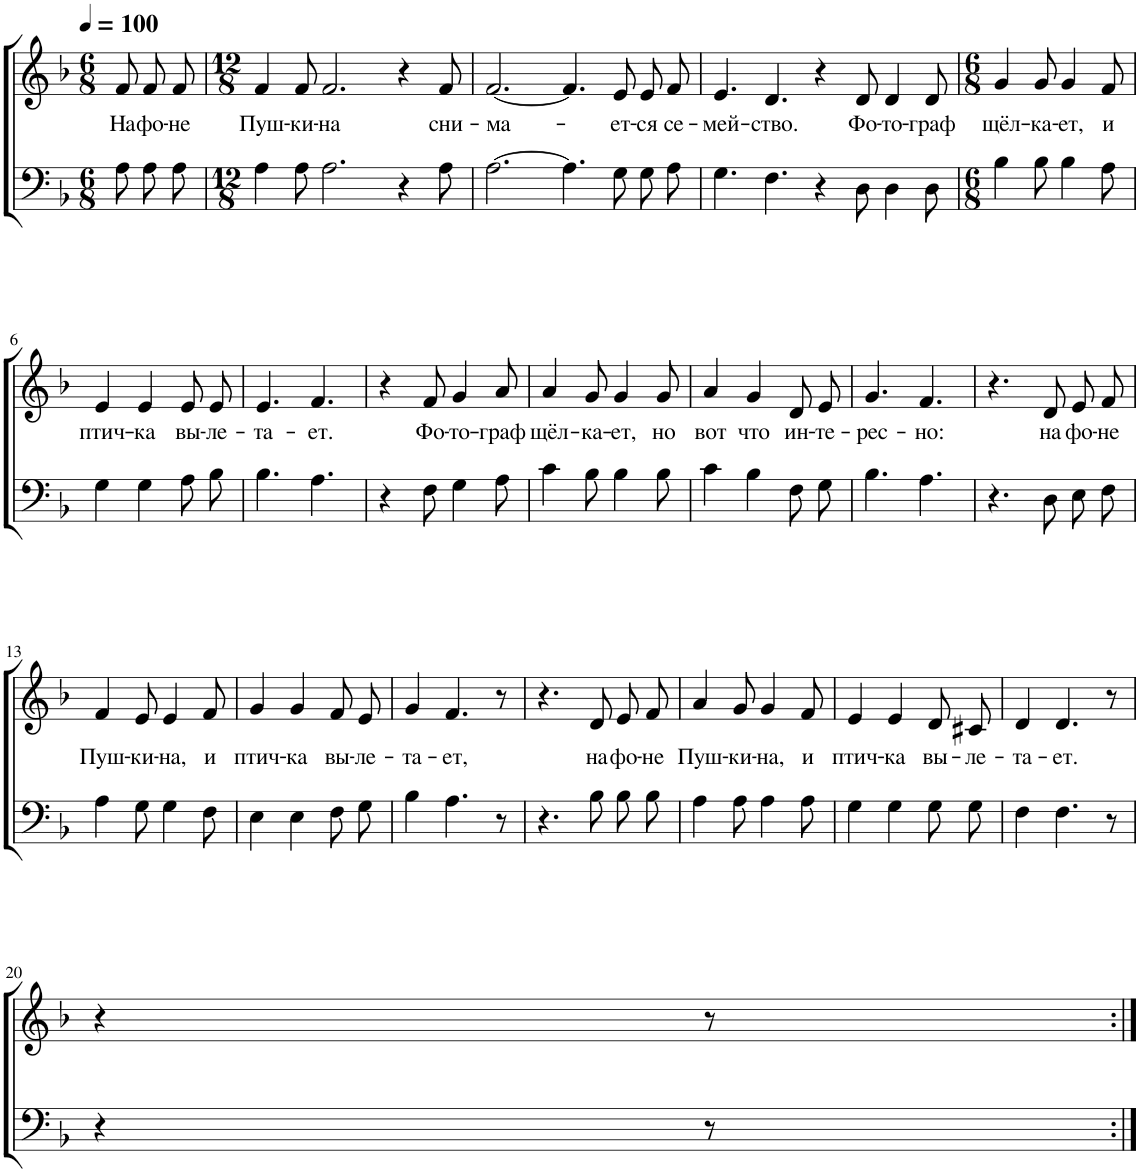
**kern	**kern	**text
*part2	*part1	*part1
*staff2	*staff1	*staff1
*I"Голос	*I"Голос	*
*clefF4	*clefG2	*
*k[b-]	*k[b-]	*
*M6/8	*M6/8	*
*MM100	*MM100	*
=1	=1	=1
!	!	!LO:LY:b
8A\L	8f/L	На
!	!	!LO:LY:b
8A\	8f/	фо-
!	!	!LO:LY:b
8A\J	8f/J	-не
=2	=2	=2
*M12/8	*M12/8	*
!	!	!LO:LY:b
4A\	4f/	Пуш-
!	!	!LO:LY:b
8A\	8f/	-ки-
!	!	!LO:LY:b
2.A\	2.f/	-на
4r	4r	.
!	!	!LO:LY:b
8A\	8f/	сни-
=3	=3	=3
!	!	!LO:LY:b
[2.A\	[2.f/	-ма-
4.A\]	4.f/]	.
!	!	!LO:LY:b
8G\L	8e/L	-ет-
!	!	!LO:LY:b
8G\	8e/	-ся
!	!	!LO:LY:b
8A\J	8f/J	се-
=4	=4	=4
!	!	!LO:LY:b
4.G\	4.e/	-мей-
!	!	!LO:LY:b
4.F\	4.d/	-ство.
4r	4r	.
!	!	!LO:LY:b
8D\	8d/	Фо-
!	!	!LO:LY:b
4D\	4d/	-то-
!	!	!LO:LY:b
8D\	8d/	-граф
=5	=5	=5
*M6/8	*M6/8	*
!	!	!LO:LY:b
4B-\	4g/	щёл-
!	!	!LO:LY:b
8B-\	8g/	-ка-
!	!	!LO:LY:b
4B-\	4g/	-ет,
!	!	!LO:LY:b
8A\	8f/	и
!!LO:LB:g=z
=6	=6	=6
!	!	!LO:LY:b
4G\	4e/	птич-
!	!	!LO:LY:b
4G\	4e/	-ка
!	!	!LO:LY:b
8A\L	8e/L	вы-
!	!	!LO:LY:b
8B-\J	8e/J	-ле-
=7	=7	=7
!	!	!LO:LY:b
4.B-\	4.e/	-та-
!	!	!LO:LY:b
4.A\	4.f/	-ет.
=8	=8	=8
4r	4r	.
!	!	!LO:LY:b
8F\	8f/	Фо-
!	!	!LO:LY:b
4G\	4g/	-то-
!	!	!LO:LY:b
8A\	8a/	-граф
=9	=9	=9
!	!	!LO:LY:b
4c\	4a/	щёл-
!	!	!LO:LY:b
8B-\	8g/	-ка-
!	!	!LO:LY:b
4B-\	4g/	-ет,
!	!	!LO:LY:b
8B-\	8g/	но
=10	=10	=10
!	!	!LO:LY:b
4c\	4a/	вот
!	!	!LO:LY:b
4B-\	4g/	что
!	!	!LO:LY:b
8F\L	8d/L	ин-
!	!	!LO:LY:b
8G\J	8e/J	-те-
=11	=11	=11
!	!	!LO:LY:b
4.B-\	4.g/	-рес-
!	!	!LO:LY:b
4.A\	4.f/	-но:
=12	=12	=12
4.r	4.r	.
!	!	!LO:LY:b
8D\L	8d/L	на
!	!	!LO:LY:b
8E\	8e/	фо-
!	!	!LO:LY:b
8F\J	8f/J	-не
!!LO:LB:g=z
=13	=13	=13
!	!	!LO:LY:b
4A\	4f/	Пуш-
!	!	!LO:LY:b
8G\	8e/	-ки-
!	!	!LO:LY:b
4G\	4e/	-на,
!	!	!LO:LY:b
8F\	8f/	и
=14	=14	=14
!	!	!LO:LY:b
4E\	4g/	птич-
!	!	!LO:LY:b
4E\	4g/	-ка
!	!	!LO:LY:b
8F\L	8f/L	вы-
!	!	!LO:LY:b
8G\J	8e/J	-ле-
=15	=15	=15
!	!	!LO:LY:b
4B-\	4g/	-та-
!	!	!LO:LY:b
4.A\	4.f/	-ет,
8r	8r	.
=16	=16	=16
4.r	4.r	.
!	!	!LO:LY:b
8B-\L	8d/L	на
!	!	!LO:LY:b
8B-\	8e/	фо-
!	!	!LO:LY:b
8B-\J	8f/J	-не
=17	=17	=17
!	!	!LO:LY:b
4A\	4a/	Пуш-
!	!	!LO:LY:b
8A\	8g/	-ки-
!	!	!LO:LY:b
4A\	4g/	-на,
!	!	!LO:LY:b
8A\	8f/	и
=18	=18	=18
!	!	!LO:LY:b
4G\	4e/	птич-
!	!	!LO:LY:b
4G\	4e/	-ка
!	!	!LO:LY:b
8G\L	8d/L	вы-
!	!	!LO:LY:b
8G\J	8c#X/J	-ле-
=19	=19	=19
!	!	!LO:LY:b
4F\	4d/	-та-
!	!	!LO:LY:b
4.F\	4.d/	-ет.
8r	8r	.
!!LO:LB:g=z
=20	=20	=20
4r	4r	.
8r	8r	.
=:|!	=:|!	=:|!
*-	*-	*-
